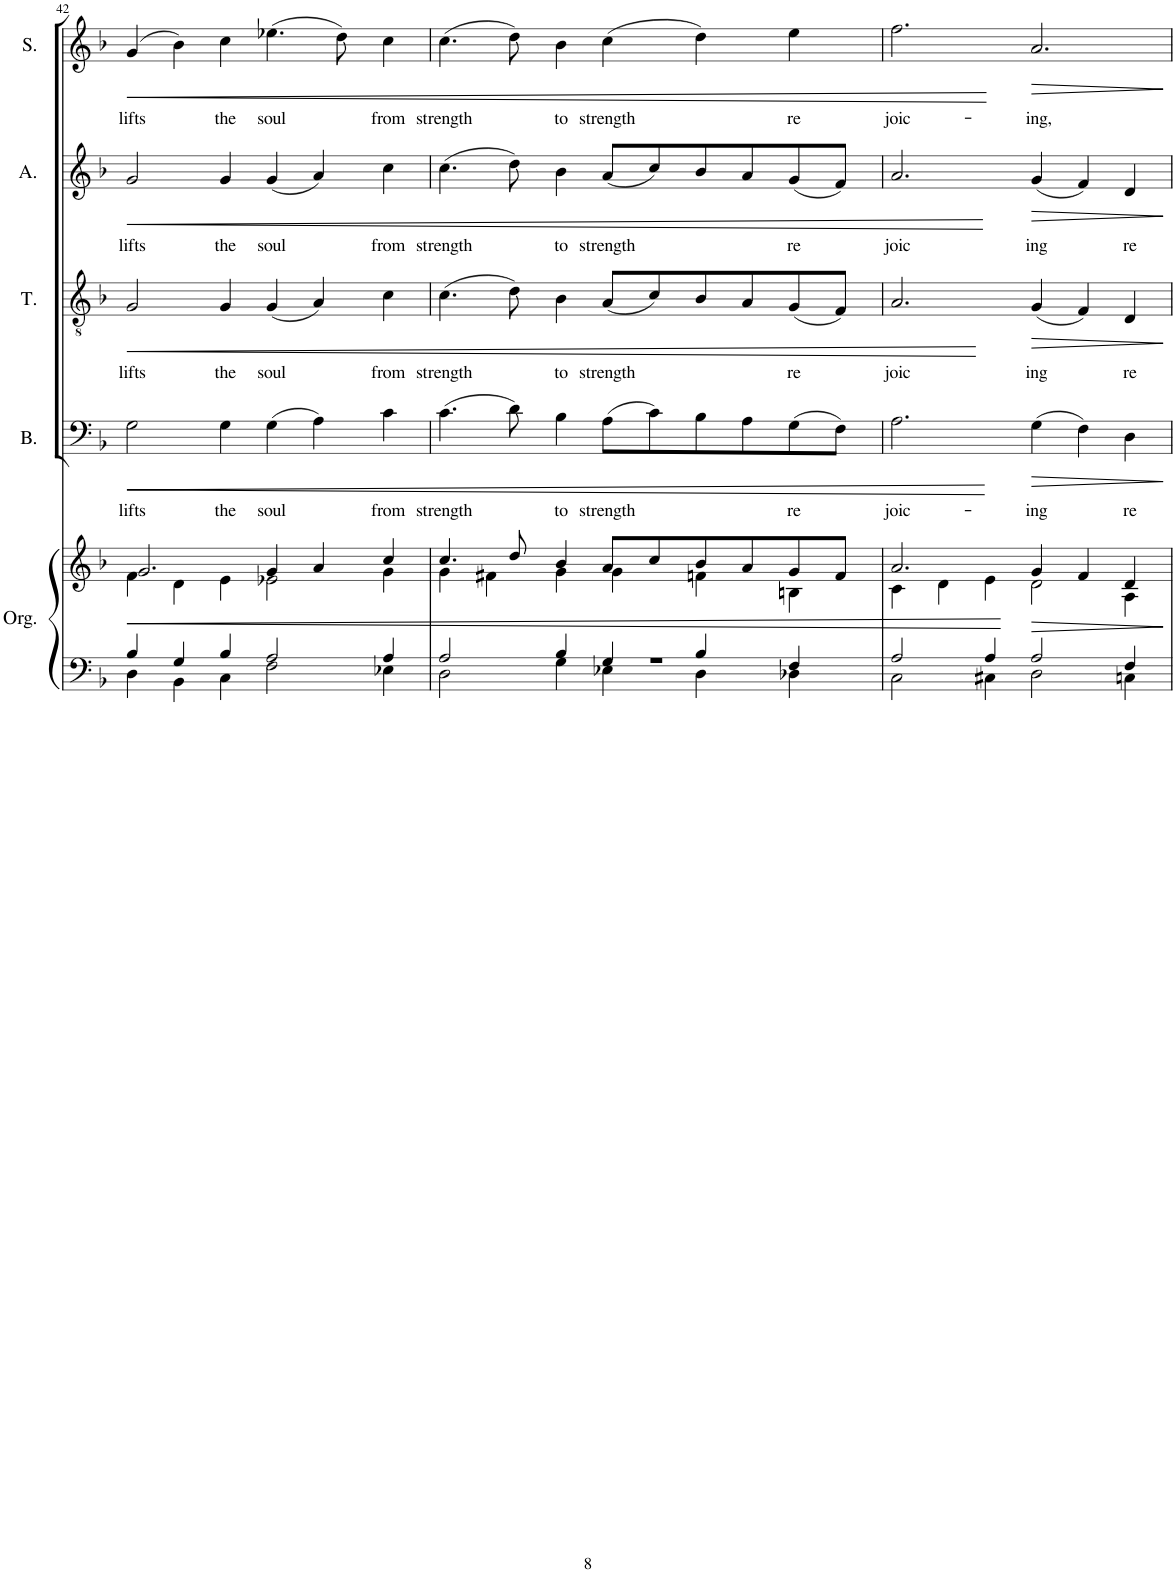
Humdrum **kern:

**kern	**kern	**dynam	**kern	**text	**dynam	**kern	**text	**dynam	**kern	**text	**dynam	**kern	**text	**dynam
*part5	*part5	*part5	*part4	*part4	*part4	*part3	*part3	*part3	*part2	*part2	*part2	*part1	*part1	*part1
*staff6	*staff5	*staff5/6	*staff4	*staff4	*staff4	*staff3	*staff3	*staff3	*staff2	*staff2	*staff2	*staff1	*staff1	*staff1
*I"Organ	*	*	*I"Bass	*	*	*I"Tenor	*	*	*I"Alto	*	*	*I"Soprano	*	*
*I'Org.	*	*	*I'B.	*	*	*I'T.	*	*	*I'A.	*	*	*I'S.	*	*
!!LO:PB:g=z
*clefF4	*clefG2	*	*clefF4	*	*	*clefGv2	*	*	*clefG2	*	*	*clefG2	*	*
*k[b-]	*k[b-]	*	*k[b-]	*	*	*k[b-]	*	*	*k[b-]	*	*	*k[b-]	*	*
*M6/4	*M6/4	*	*M6/4	*	*	*M6/4	*	*	*M6/4	*	*	*M6/4	*	*
=42	=42	=42	=42	=42	=42	=42	=42	=42	=42	=42	=42	=42	=42	=42
*^	*	*	*	*	*	*	*	*	*	*	*	*	*	*
*	*^	*	*	*	*	*	*	*	*	*	*	*	*	*	*
!	!	!	!	!LO:HP:b	!	!LO:LY:b	!LO:HP:b	!	!LO:LY:b	!LO:HP:b	!	!LO:LY:b	!LO:HP:b	!	!LO:LY:b	!LO:HP:b
*	*	*	*^	*	*	*	*	*	*	*	*	*	*	*	*	*
1.ryy	4B-/	4D\	2.g/	4f\	<	2G\	lifts	<	2G/	lifts	<	2g/	lifts	<	(4g/	lifts	<
.	4G/	4BB-\	.	4d\	.	.	.	.	.	.	.	.	.	.	4b-\)	.	.
!	!	!	!	!	!	!	!LO:LY:b	!	!	!LO:LY:b	!	!	!LO:LY:b	!	!	!LO:LY:b	!
.	4B-/	4C\	.	4e\	.	4G\	the	.	4G/	the	.	4g/	the	.	4cc\	the	.
!	!	!	!	!	!	!	!LO:LY:b	!	!	!LO:LY:b	!	!	!LO:LY:b	!	!	!LO:LY:b	!
.	2A/	2F\	4g/	2e-X\	.	(4G\	soul	.	(4G/	soul	.	(4g/	soul	.	(4.ee-X\	soul	.
.	.	.	4a/	.	.	4A\)	.	.	4A/)	.	.	4a/)	.	.	.	.	.
.	.	.	.	.	.	.	.	.	.	.	.	.	.	.	8dd\)	.	.
!	!	!	!	!	!	!	!LO:LY:b	!	!	!LO:LY:b	!	!	!LO:LY:b	!	!	!LO:LY:b	!
.	4A/	4E-X\	4cc/	4g\	.	4c\	from	.	4c\	from	.	4cc\	from	.	4cc\	from	.
*v	*v	*v	*	*	*	*	*	*	*	*	*	*	*	*	*	*	*
*	*v	*v	*	*	*	*	*	*	*	*	*	*	*	*	*
.	.	[	.	.	[	.	.	[	.	.	[	.	.	[
=43	=43	=43	=43	=43	=43	=43	=43	=43	=43	=43	=43	=43	=43	=43
*^	*^	*	*	*	*	*	*	*	*	*	*	*	*	*
*	*^	*	*	*	*	*	*	*	*	*	*	*	*	*	*	*
!	!	!	!	!	!	!	!LO:LY:b	!	!	!LO:LY:b	!	!	!LO:LY:b	!	!	!LO:LY:b	!
1.r	2A/	2D\	4.cc/	4g\	.	(4.c\	strength	.	(4.c\	strength	.	(4.cc\	strength	.	(4.cc\	strength	.
.	.	.	.	4f#X\	.	.	.	.	.	.	.	.	.	.	.	.	.
.	.	.	8dd/	.	.	8d\)	.	.	8d\)	.	.	8dd\)	.	.	8dd\)	.	.
!	!	!	!	!	!	!	!LO:LY:b	!	!	!LO:LY:b	!	!	!LO:LY:b	!	!	!LO:LY:b	!
.	4B-/	4G\	4b-/	4g\	.	4B-\	to	.	4B-\	to	.	4b-\	to	.	4b-\	to	.
!	!	!	!	!	!	!	!LO:LY:b	!	!	!LO:LY:b	!	!	!LO:LY:b	!	!	!LO:LY:b	!
.	4G/	4E-X\	8a/L	4g\	.	(8A\L	strength	.	(8A/L	strength	.	(8a/L	strength	.	(4cc\	strength	.
.	.	.	8cc/	.	.	8c\)	.	.	8c/)	.	.	8cc/)	.	.	.	.	.
.	4B-/	4D\	8b-/	4fn\	.	8B-\	.	.	8B-/	.	.	8b-/	.	.	4dd\)	.	.
.	.	.	8a/	.	.	8A\	.	.	8A/	.	.	8a/	.	.	.	.	.
!	!	!	!	!	!	!	!LO:LY:b	!	!	!LO:LY:b	!	!	!LO:LY:b	!	!	!LO:LY:b	!
.	4F/	4D-X\	8g/	4Bn\	.	(8G\	re	.	(8G/	re	.	(8g/	re	.	4ee\	re	.
.	.	.	8f/J	.	.	8F\J)	.	.	8F/J)	.	.	8f/J)	.	.	.	.	.
=44	=44	=44	=44	=44	=44	=44	=44	=44	=44	=44	=44	=44	=44	=44	=44	=44	=44
!	!	!	!	!	!	!	!LO:LY:b	!	!	!LO:LY:b	!	!	!LO:LY:b	!	!	!LO:LY:b	!
1.ryy	2A/	2C\	2.a/	4c\	.	2.A\	joic-	.	2.A/	joic	.	2.a/	joic	.	2.ff\	joic-	.
.	.	.	.	4d\	.	.	.	.	.	.	.	.	.	.	.	.	.
.	4A/	4C#X\	.	4e\	.	.	.	.	.	.	.	.	.	.	.	.	.
!	!	!	!	!	!LO:HP:b	!	!LO:LY:b	!LO:HP:b	!	!LO:LY:b	!LO:HP:b	!	!LO:LY:b	!LO:HP:b	!	!LO:LY:b	!LO:HP:b
.	2A/	2D\	4g/	2d\	>	(4G\	-ing	>	(4G/	ing	>	(4g/	ing	>	2.a/	-ing,	>
.	.	.	4f/	.	.	4F\)	.	.	4F/)	.	.	4f/)	.	.	.	.	.
!	!	!	!	!	!	!	!LO:LY:b	!	!	!LO:LY:b	!	!	!LO:LY:b	!	!	!	!
.	4F/	4Cn\	4d/	4A\	.	4D\	re	.	4D/	re	.	4d/	re	.	.	.	.
*v	*v	*v	*	*	*	*	*	*	*	*	*	*	*	*	*	*	*
*	*v	*v	*	*	*	*	*	*	*	*	*	*	*	*	*
.	.	]	.	.	]	.	.	]	.	.	]	.	.	]
=	=	=	=	=	=	=	=	=	=	=	=	=	=	=
*-	*-	*-	*-	*-	*-	*-	*-	*-	*-	*-	*-	*-	*-	*-
